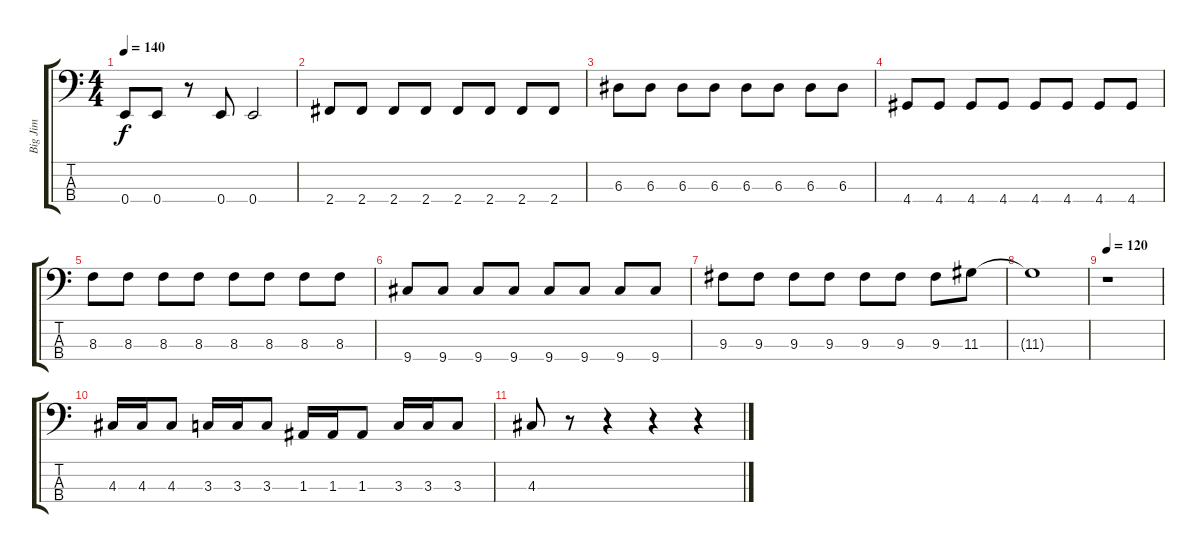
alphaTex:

\track ("Big Jim" "Big Jim") {instrument electricbasspick}
\staff {score tabs}
\tuning (G2 D2 A1 E1) {hide}
\ts (4 4)
\tempo 140
\clef f4
\ks c
0.4.8{dy f} 0.4.8 r.8 0.4.8 0.4.2 |
2.4.8 2.4.8 2.4.8 2.4.8 2.4.8 2.4.8 2.4.8 2.4.8 |
6.3.8 6.3.8 6.3.8 6.3.8 6.3.8 6.3.8 6.3.8 6.3.8 |
4.4.8 4.4.8 4.4.8 4.4.8 4.4.8 4.4.8 4.4.8 4.4.8 |
8.3.8 8.3.8 8.3.8 8.3.8 8.3.8 8.3.8 8.3.8 8.3.8 |
9.4.8 9.4.8 9.4.8 9.4.8 9.4.8 9.4.8 9.4.8 9.4.8 |
9.3.8 9.3.8 9.3.8 9.3.8 9.3.8 9.3.8 9.3.8 11.3.8 |
11.3{t}.1 |
\tempo 120
r.1 |
4.3.16 4.3.16 4.3.8 3.3.16 3.3.16 3.3.8 1.3.16 1.3.16 1.3.8 3.3.16 3.3.16 3.3.8 |
4.3.8 r.8 r.4 r.4 r.4
